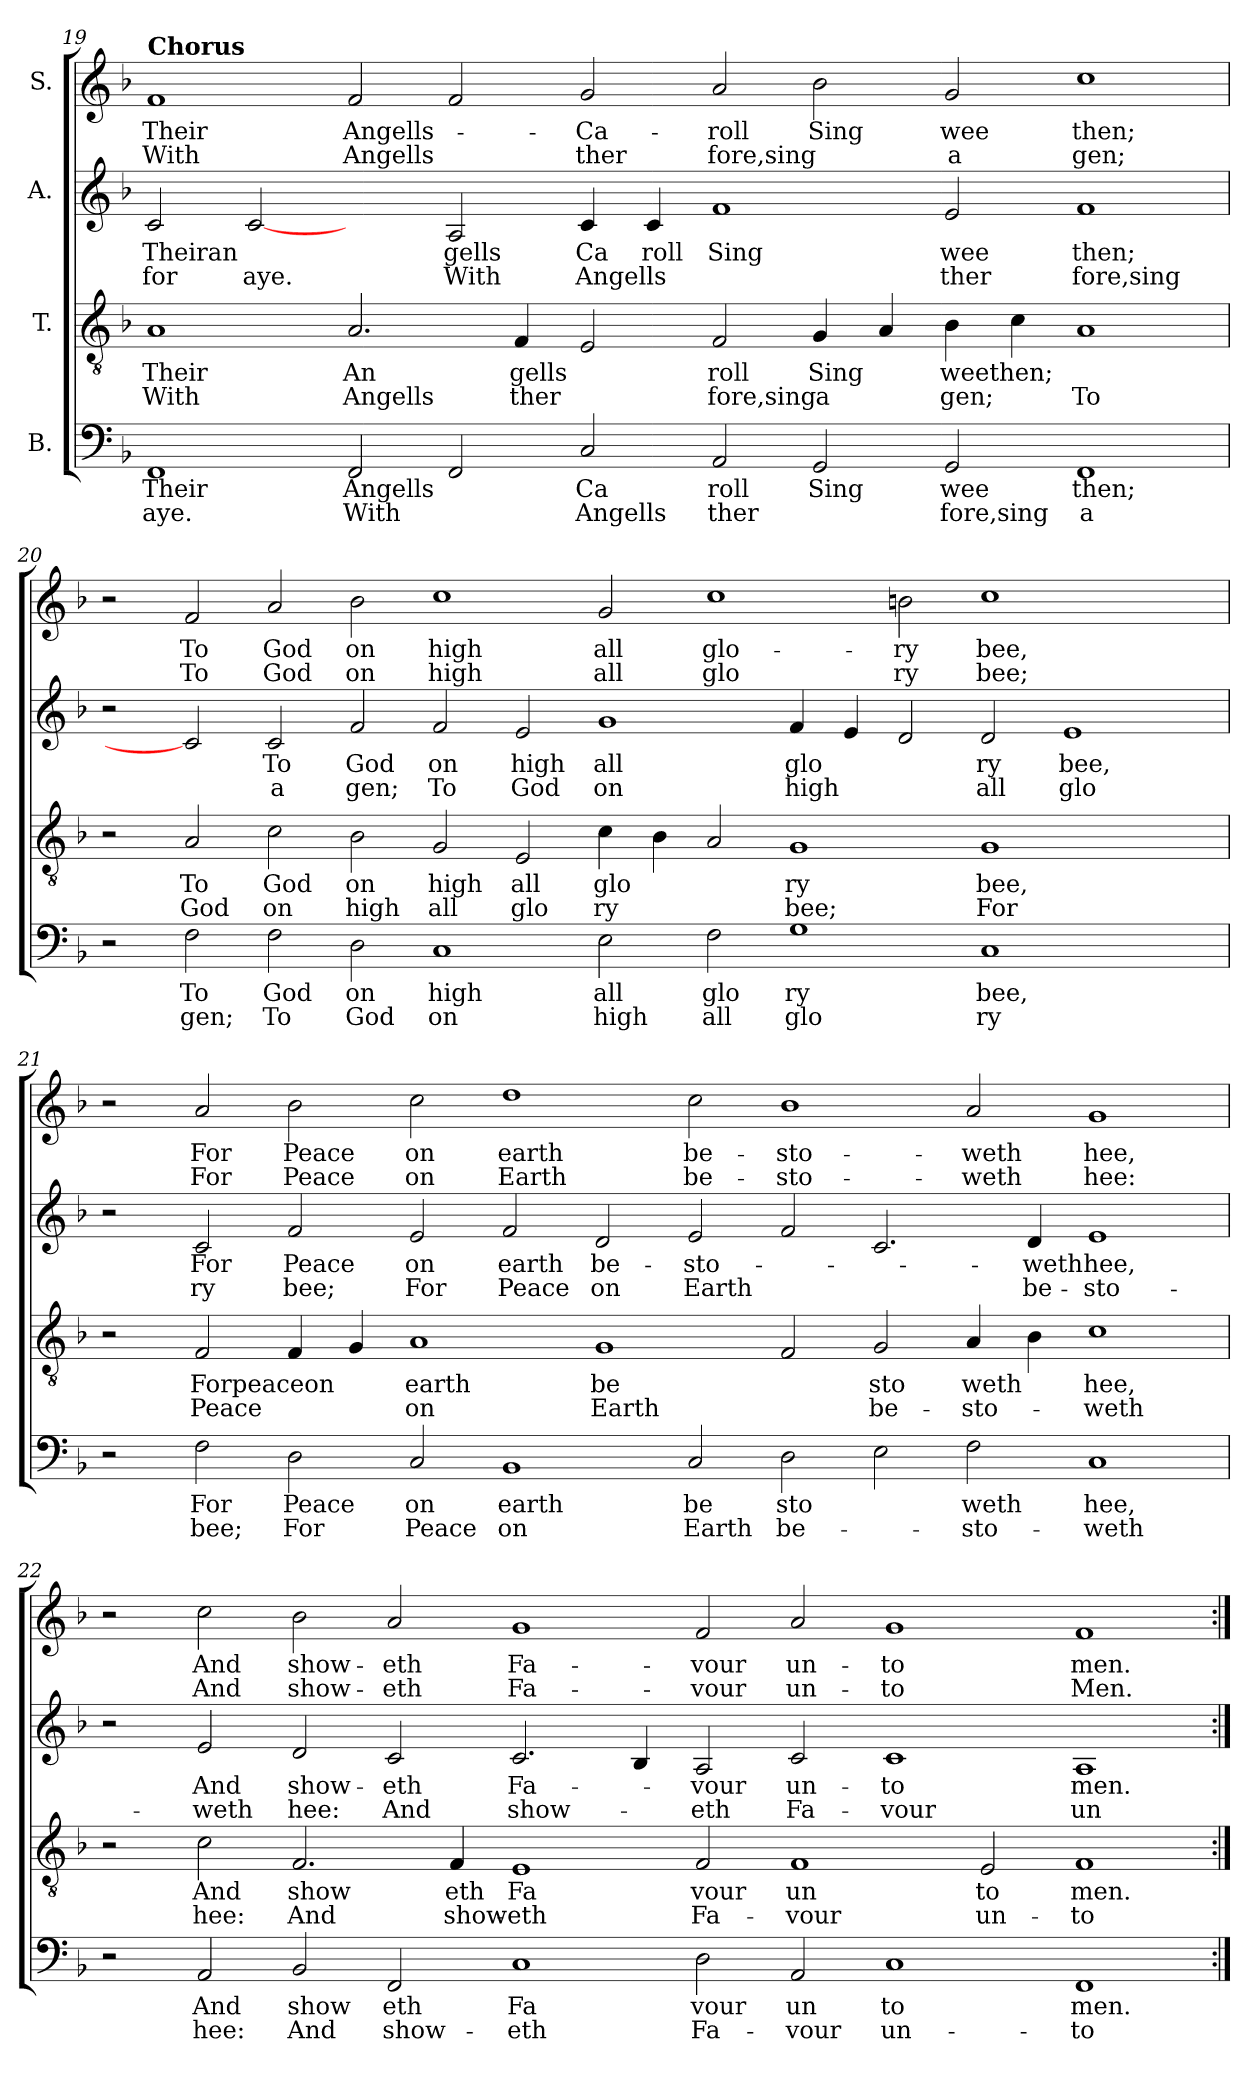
**kern	**text	**text	**kern	**text	**text	**kern	**text	**text	**kern	**text	**text
*part4	*part4	*part4	*part3	*part3	*part3	*part2	*part2	*part2	*part1	*part1	*part1
*staff4	*staff4	*staff4	*staff3	*staff3	*staff3	*staff2	*staff2	*staff2	*staff1	*staff1	*staff1
*I"B.	*	*	*I"T.	*	*	*I"A.	*	*	*I"S.	*	*
*clefF4	*	*	*clefGv2	*	*	*clefG2	*	*	*clefG2	*	*
*k[b-]	*	*	*k[b-]	*	*	*k[b-]	*	*	*k[b-]	*	*
*F:	*	*	*F:	*	*	*F:	*	*	*F:	*	*
=19	=19	=19	=19	=19	=19	=19	=19	=19	=19	=19	=19
!	!	!	!	!	!	!	!	!	!LO:TX:a:B:t=Chorus	!	!
!	!LO:LY:b	!LO:LY:b	!	!LO:LY:b	!LO:LY:b	!	!LO:LY:b	!LO:LY:b	!	!LO:LY:b	!LO:LY:b
1FF	Their	aye.	1A	Their	With	2c/	Theiran	for	1f	Their	With
!	!	!	!	!	!	!	!	!LO:LY:b	!	!	!
.	.	.	.	.	.	[2c	.	aye.	.	.	.
!	!LO:LY:b	!LO:LY:b	!	!LO:LY:b	!LO:LY:b	!	!	!	!	!LO:LY:b	!LO:LY:b
2FF/	Angells	With	2.A/	An	Angells	2ryy	.	.	2f/	Angells-	Angells
!	!	!	!	!	!	!	!LO:LY:b	!LO:LY:b	!	!	!
2FF/	.	.	.	.	.	2A/	gells	With	2f/	.	.
!	!	!	!	!LO:LY:b	!LO:LY:b	!	!	!	!	!	!
.	.	.	4F/	gells	ther	.	.	.	.	.	.
!	!LO:LY:b	!LO:LY:b	!	!	!	!	!LO:LY:b	!LO:LY:b	!	!LO:LY:b	!LO:LY:b
2C/	Ca	Angells	2E/	.	.	4c/	Ca	Angells	2g/	-Ca-	ther
!	!	!	!	!	!	!	!LO:LY:b	!	!	!	!
.	.	.	.	.	.	4c/	roll	.	.	.	.
!	!LO:LY:b	!LO:LY:b	!	!LO:LY:b	!LO:LY:b	!	!LO:LY:b	!	!	!LO:LY:b	!LO:LY:b
2AA/	roll	ther	2F/	roll	fore,sing	1f	Sing	.	2a/	-roll	fore,sing
!	!LO:LY:b	!	!	!LO:LY:b	!LO:LY:b	!	!	!	!	!LO:LY:b	!
2GG/	Sing	.	4G/	Sing	a	.	.	.	2b-\	Sing	.
.	.	.	4A/	.	.	.	.	.	.	.	.
!	!LO:LY:b	!LO:LY:b	!	!LO:LY:b	!LO:LY:b	!	!LO:LY:b	!LO:LY:b	!	!LO:LY:b	!LO:LY:b
2GG/	wee	fore,sing	4B-\	weethen;	gen;	2e/	wee	ther	2g/	wee	a
.	.	.	4c\	.	.	.	.	.	.	.	.
!	!LO:LY:b	!LO:LY:b	!	!	!LO:LY:b	!	!LO:LY:b	!LO:LY:b	!	!LO:LY:b	!LO:LY:b
1FF	then;	a	1A	.	To	1f	then;	fore,sing	1cc	then;	gen;
=20	=20	=20	=20	=20	=20	=20	=20	=20	=20	=20	=20
2r	.	.	2r	.	.	2r	.	.	2r	.	.
!	!LO:LY:b	!LO:LY:b	!	!LO:LY:b	!LO:LY:b	!	!	!	!	!LO:LY:b	!LO:LY:b
2F\	To	gen;	2A/	To	God	2c]	.	.	2f/	To	To
!	!LO:LY:b	!LO:LY:b	!	!LO:LY:b	!LO:LY:b	!	!LO:LY:b	!LO:LY:b	!	!LO:LY:b	!LO:LY:b
2F\	God	To	2c\	God	on	2c/	To	a	2a/	God	God
!	!LO:LY:b	!LO:LY:b	!	!LO:LY:b	!LO:LY:b	!	!LO:LY:b	!LO:LY:b	!	!LO:LY:b	!LO:LY:b
2D\	on	God	2B-\	on	high	2f/	God	gen;	2b-\	on	on
!	!LO:LY:b	!LO:LY:b	!	!LO:LY:b	!LO:LY:b	!	!LO:LY:b	!LO:LY:b	!	!LO:LY:b	!LO:LY:b
1C	high	on	2G/	high	all	2f/	on	To	1cc	high	high
!	!	!	!	!LO:LY:b	!LO:LY:b	!	!LO:LY:b	!LO:LY:b	!	!	!
.	.	.	2E/	all	glo	2e/	high	God	.	.	.
!	!LO:LY:b	!LO:LY:b	!	!LO:LY:b	!LO:LY:b	!	!LO:LY:b	!LO:LY:b	!	!LO:LY:b	!LO:LY:b
2E\	all	high	4c\	glo	ry	1g	all	on	2g/	all	all
.	.	.	4B-\	.	.	.	.	.	.	.	.
!	!LO:LY:b	!LO:LY:b	!	!	!	!	!	!	!	!LO:LY:b	!LO:LY:b
2F\	glo	all	2A/	.	.	.	.	.	1cc	glo-	glo
!	!LO:LY:b	!LO:LY:b	!	!LO:LY:b	!LO:LY:b	!	!LO:LY:b	!LO:LY:b	!	!	!
1G	ry	glo	1G	ry	bee;	4f/	glo	high	.	.	.
.	.	.	.	.	.	4e/	.	.	.	.	.
!	!	!	!	!	!	!	!	!	!	!LO:LY:b	!LO:LY:b
.	.	.	.	.	.	2d/	.	.	2bn\	-ry	ry
!	!LO:LY:b	!LO:LY:b	!	!LO:LY:b	!LO:LY:b	!	!LO:LY:b	!LO:LY:b	!	!LO:LY:b	!LO:LY:b
1C	bee,	ry	1G	bee,	For	2d/	ry	all	1cc	bee,	bee;
!	!	!	!	!	!	!	!LO:LY:b	!LO:LY:b	!	!	!
.	.	.	.	.	.	1e	bee,	glo	.	.	.
2ryy	.	.	2ryy	.	.	.	.	.	2ryy	.	.
!!LO:LB:g=z
=21	=21	=21	=21	=21	=21	=21	=21	=21	=21	=21	=21
2r	.	.	2r	.	.	2r	.	.	2r	.	.
!	!LO:LY:b	!LO:LY:b	!	!LO:LY:b	!LO:LY:b	!	!LO:LY:b	!LO:LY:b	!	!LO:LY:b	!LO:LY:b
2F\	For	bee;	2F/	Forpeaceon	Peace	2c/	For	ry	2a/	For	For
!	!LO:LY:b	!LO:LY:b	!	!	!	!	!LO:LY:b	!LO:LY:b	!	!LO:LY:b	!LO:LY:b
2D\	Peace	For	4F/	.	.	2f/	Peace	bee;	2b-\	Peace	Peace
.	.	.	4G/	.	.	.	.	.	.	.	.
!	!LO:LY:b	!LO:LY:b	!	!LO:LY:b	!LO:LY:b	!	!LO:LY:b	!LO:LY:b	!	!LO:LY:b	!LO:LY:b
2C/	on	Peace	1A	earth	on	2e/	on	For	2cc\	on	on
!	!LO:LY:b	!LO:LY:b	!	!	!	!	!LO:LY:b	!LO:LY:b	!	!LO:LY:b	!LO:LY:b
1BB-	earth	on	.	.	.	2f/	earth	Peace	1dd	earth	Earth
!	!	!	!	!LO:LY:b	!LO:LY:b	!	!LO:LY:b	!LO:LY:b	!	!	!
.	.	.	1G	be	Earth	2d/	be-	on	.	.	.
!	!LO:LY:b	!LO:LY:b	!	!	!	!	!LO:LY:b	!LO:LY:b	!	!LO:LY:b	!LO:LY:b
2C/	be	Earth	.	.	.	2e/	-sto-	Earth	2cc\	be-	be-
!	!LO:LY:b	!LO:LY:b	!	!	!	!	!	!	!	!LO:LY:b	!LO:LY:b
2D\	sto	be-	2F/	.	.	2f/	.	.	1b-	-sto-	-sto-
!	!	!	!	!LO:LY:b	!LO:LY:b	!	!	!	!	!	!
2E\	.	.	2G/	sto	be-	2.c/	.	.	.	.	.
!	!LO:LY:b	!LO:LY:b	!	!LO:LY:b	!LO:LY:b	!	!	!	!	!LO:LY:b	!LO:LY:b
2F\	weth	-sto-	4A/	weth	-sto-	.	.	.	2a/	-weth	-weth
!	!	!	!	!	!	!	!LO:LY:b	!LO:LY:b	!	!	!
.	.	.	4B-\	.	.	4d/	-weth	be-	.	.	.
!	!LO:LY:b	!LO:LY:b	!	!LO:LY:b	!LO:LY:b	!	!LO:LY:b	!LO:LY:b	!	!LO:LY:b	!LO:LY:b
1C	hee,	-weth	1c	hee,	-weth	1e	hee,	-sto-	1g	hee,	hee:
=22	=22	=22	=22	=22	=22	=22	=22	=22	=22	=22	=22
2r	.	.	2r	.	.	2r	.	.	2r	.	.
!	!LO:LY:b	!LO:LY:b	!	!LO:LY:b	!LO:LY:b	!	!LO:LY:b	!LO:LY:b	!	!LO:LY:b	!LO:LY:b
2AA/	And	hee:	2c\	And	hee:	2e/	And	-weth	2cc\	And	And
!	!LO:LY:b	!LO:LY:b	!	!LO:LY:b	!LO:LY:b	!	!LO:LY:b	!LO:LY:b	!	!LO:LY:b	!LO:LY:b
2BB-/	show	And	2.F/	show	And	2d/	show-	hee:	2b-\	show-	show-
!	!LO:LY:b	!LO:LY:b	!	!	!	!	!LO:LY:b	!LO:LY:b	!	!LO:LY:b	!LO:LY:b
2FF/	eth	show-	.	.	.	2c/	-eth	And	2a/	-eth	-eth
!	!	!	!	!LO:LY:b	!LO:LY:b	!	!	!	!	!	!
.	.	.	4F/	eth	show-	.	.	.	.	.	.
!	!LO:LY:b	!LO:LY:b	!	!LO:LY:b	!LO:LY:b	!	!LO:LY:b	!LO:LY:b	!	!LO:LY:b	!LO:LY:b
1C	Fa	-eth	1E	Fa	-eth	2.c/	Fa-	show-	1g	Fa-	Fa-
.	.	.	.	.	.	4B-/	.	.	.	.	.
!	!LO:LY:b	!LO:LY:b	!	!LO:LY:b	!LO:LY:b	!	!LO:LY:b	!LO:LY:b	!	!LO:LY:b	!LO:LY:b
2D\	vour	Fa-	2F/	vour	Fa-	2A/	-vour	-eth	2f/	-vour	-vour
!	!LO:LY:b	!LO:LY:b	!	!LO:LY:b	!LO:LY:b	!	!LO:LY:b	!LO:LY:b	!	!LO:LY:b	!LO:LY:b
2AA/	un	-vour	1F	un	-vour	2c/	un-	Fa-	2a/	un-	un-
!	!LO:LY:b	!LO:LY:b	!	!	!	!	!LO:LY:b	!LO:LY:b	!	!LO:LY:b	!LO:LY:b
1C	to	un-	.	.	.	1c	-to	-vour	1g	-to	-to
!	!	!	!	!LO:LY:b	!LO:LY:b	!	!	!	!	!	!
.	.	.	2E/	to	un-	.	.	.	.	.	.
!	!LO:LY:b	!LO:LY:b	!	!LO:LY:b	!LO:LY:b	!	!LO:LY:b	!LO:LY:b	!	!LO:LY:b	!LO:LY:b
1FF	men.	-to	1F	men.	-to	1A	men.	un-	1f	men.	Men.
=:|!	=:|!	=:|!	=:|!	=:|!	=:|!	=:|!	=:|!	=:|!	=:|!	=:|!	=:|!
*-	*-	*-	*-	*-	*-	*-	*-	*-	*-	*-	*-
